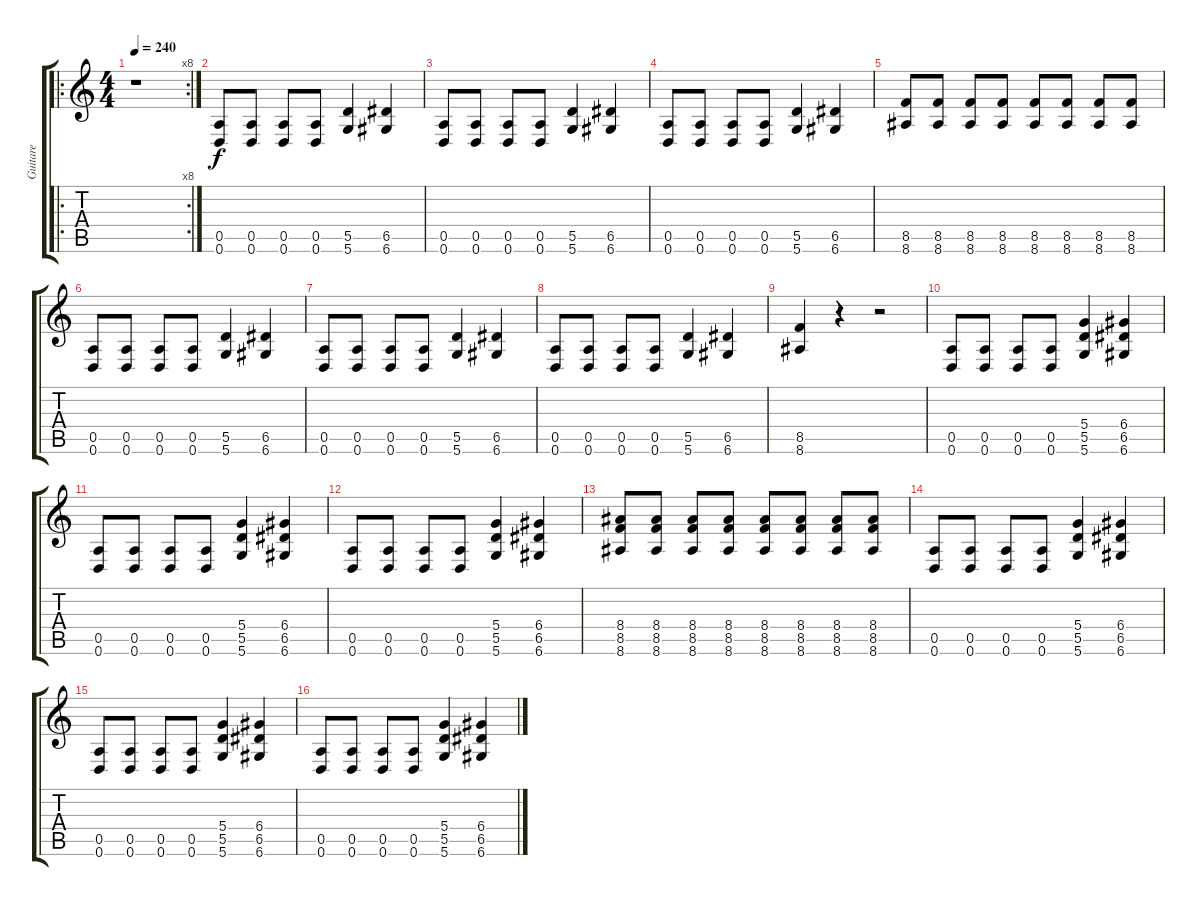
\track ("Guitare" "Guitare") {instrument overdrivenguitar}
\staff {score tabs}
\tuning (E4 B3 G3 D3 A2 D2) {hide}
\ro
\rc 8
\ts (4 4)
\tempo 240
\clef g2
\ks c
r.1{dy f instrument overdrivenguitar} |
(0.5 0.6).8 (0.5 0.6).8 (0.5 0.6).8 (0.5 0.6).8 (5.5 5.6).4 (6.5 6.6).4 |
(0.5 0.6).8 (0.5 0.6).8 (0.5 0.6).8 (0.5 0.6).8 (5.5 5.6).4 (6.5 6.6).4 |
(0.5 0.6).8 (0.5 0.6).8 (0.5 0.6).8 (0.5 0.6).8 (5.5 5.6).4 (6.5 6.6).4 |
(8.5 8.6).8 (8.5 8.6).8 (8.5 8.6).8 (8.5 8.6).8 (8.5 8.6).8 (8.5 8.6).8 (8.5 8.6).8 (8.5 8.6).8 |
(0.5 0.6).8 (0.5 0.6).8 (0.5 0.6).8 (0.5 0.6).8 (5.5 5.6).4 (6.5 6.6).4 |
(0.5 0.6).8 (0.5 0.6).8 (0.5 0.6).8 (0.5 0.6).8 (5.5 5.6).4 (6.5 6.6).4 |
(0.5 0.6).8 (0.5 0.6).8 (0.5 0.6).8 (0.5 0.6).8 (5.5 5.6).4 (6.5 6.6).4 |
(8.5 8.6).4 r.4 r.2 |
(0.5 0.6).8 (0.5 0.6).8 (0.5 0.6).8 (0.5 0.6).8 (5.4 5.5 5.6).4 (6.4 6.5 6.6).4 |
(0.5 0.6).8 (0.5 0.6).8 (0.5 0.6).8 (0.5 0.6).8 (5.4 5.5 5.6).4 (6.4 6.5 6.6).4 |
(0.5 0.6).8 (0.5 0.6).8 (0.5 0.6).8 (0.5 0.6).8 (5.4 5.5 5.6).4 (6.4 6.5 6.6).4 |
(8.4 8.5 8.6).8 (8.4 8.5 8.6).8 (8.4 8.5 8.6).8 (8.4 8.5 8.6).8 (8.4 8.5 8.6).8 (8.4 8.5 8.6).8 (8.4 8.5 8.6).8 (8.4 8.5 8.6).8 |
(0.5 0.6).8 (0.5 0.6).8 (0.5 0.6).8 (0.5 0.6).8 (5.4 5.5 5.6).4 (6.4 6.5 6.6).4 |
(0.5 0.6).8 (0.5 0.6).8 (0.5 0.6).8 (0.5 0.6).8 (5.4 5.5 5.6).4 (6.4 6.5 6.6).4 |
(0.5 0.6).8 (0.5 0.6).8 (0.5 0.6).8 (0.5 0.6).8 (5.4 5.5 5.6).4 (6.4 6.5 6.6).4
